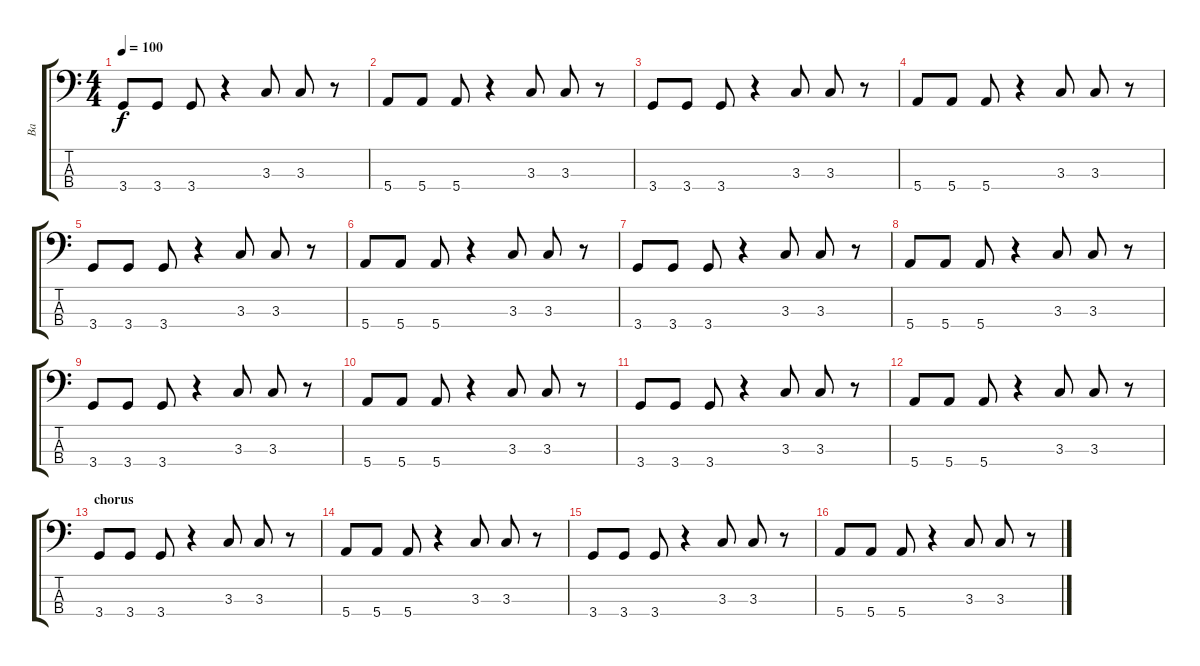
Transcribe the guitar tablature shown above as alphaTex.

\track ("Ba" "Ba") {instrument electricbassfinger}
\staff {score tabs}
\tuning (G2 D2 A1 E1) {hide}
\ts (4 4)
\tempo 100
\clef f4
\ks c
3.4.8{dy f} 3.4.8 3.4.8 r.4 3.3.8 3.3.8 r.8 |
5.4.8 5.4.8 5.4.8 r.4 3.3.8 3.3.8 r.8 |
3.4.8 3.4.8 3.4.8 r.4 3.3.8 3.3.8 r.8 |
5.4.8 5.4.8 5.4.8 r.4 3.3.8 3.3.8 r.8 |
3.4.8 3.4.8 3.4.8 r.4 3.3.8 3.3.8 r.8 |
5.4.8 5.4.8 5.4.8 r.4 3.3.8 3.3.8 r.8 |
3.4.8 3.4.8 3.4.8 r.4 3.3.8 3.3.8 r.8 |
5.4.8 5.4.8 5.4.8 r.4 3.3.8 3.3.8 r.8 |
3.4.8 3.4.8 3.4.8 r.4 3.3.8 3.3.8 r.8 |
5.4.8 5.4.8 5.4.8 r.4 3.3.8 3.3.8 r.8 |
3.4.8 3.4.8 3.4.8 r.4 3.3.8 3.3.8 r.8 |
5.4.8 5.4.8 5.4.8 r.4 3.3.8 3.3.8 r.8 |
\section ("" "chorus")
3.4.8 3.4.8 3.4.8 r.4 3.3.8 3.3.8 r.8 |
5.4.8 5.4.8 5.4.8 r.4 3.3.8 3.3.8 r.8 |
3.4.8 3.4.8 3.4.8 r.4 3.3.8 3.3.8 r.8 |
5.4.8 5.4.8 5.4.8 r.4 3.3.8 3.3.8 r.8
